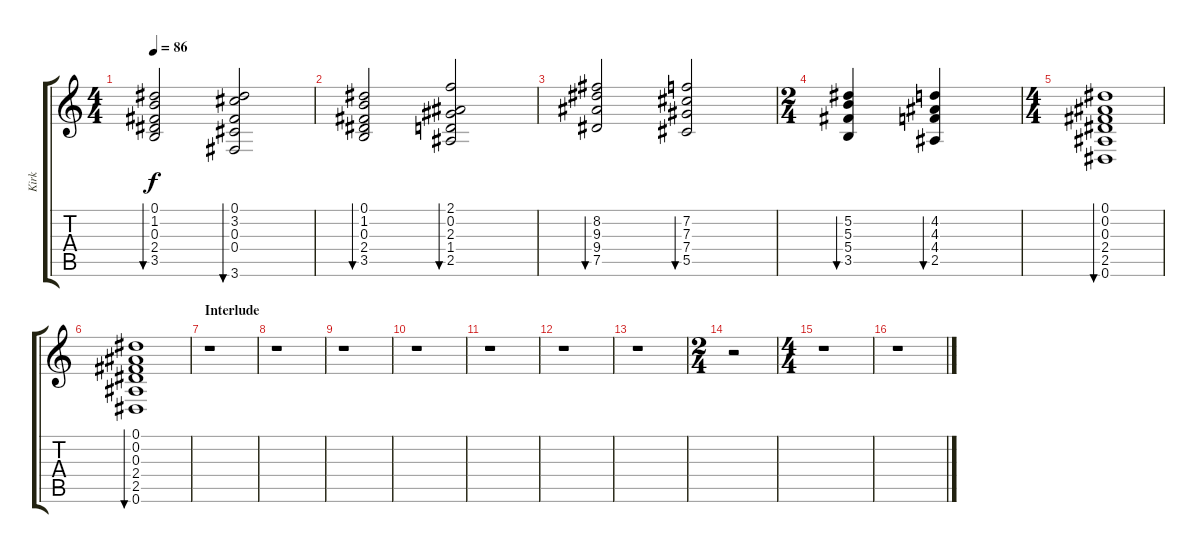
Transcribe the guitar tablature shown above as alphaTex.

\track ("Kirk" "Kirk") {instrument electricguitarclean}
\staff {score tabs}
\tuning (Eb4 Bb3 Gb3 Db3 Ab2 Eb2) {hide}
\ts (4 4)
\tempo 86
\clef g2
\ks c
(0.1 1.2 0.3 2.4 3.5).2{bu 120 dy f} (0.1 3.2 0.3 0.4 3.6).2{bu 120} |
(0.1 1.2 0.3 2.4 3.5).2{bu 120} (2.1 0.2 2.3 1.4 2.5).2{bu 120} |
(8.2 9.3 9.4 7.5).2{bu 120} (7.2 7.3 7.4 5.5).2{bu 120} |
\ts (2 4)
(5.2 5.3 5.4 3.5).4{bu 120} (4.2 4.3 4.4 2.5).4{bu 120} |
\ts (4 4)
(0.1 0.2 0.3 2.4 2.5 0.6).1{bu 120} |
(0.1 0.2 0.3 2.4 2.5 0.6).1{bu 120} |
\section ("" "Interlude")
r.1 |
r.1 |
r.1 |
r.1 |
r.1 |
r.1 |
r.1 |
\ts (2 4)
r.2 |
\ts (4 4)
r.1 |
r.1
